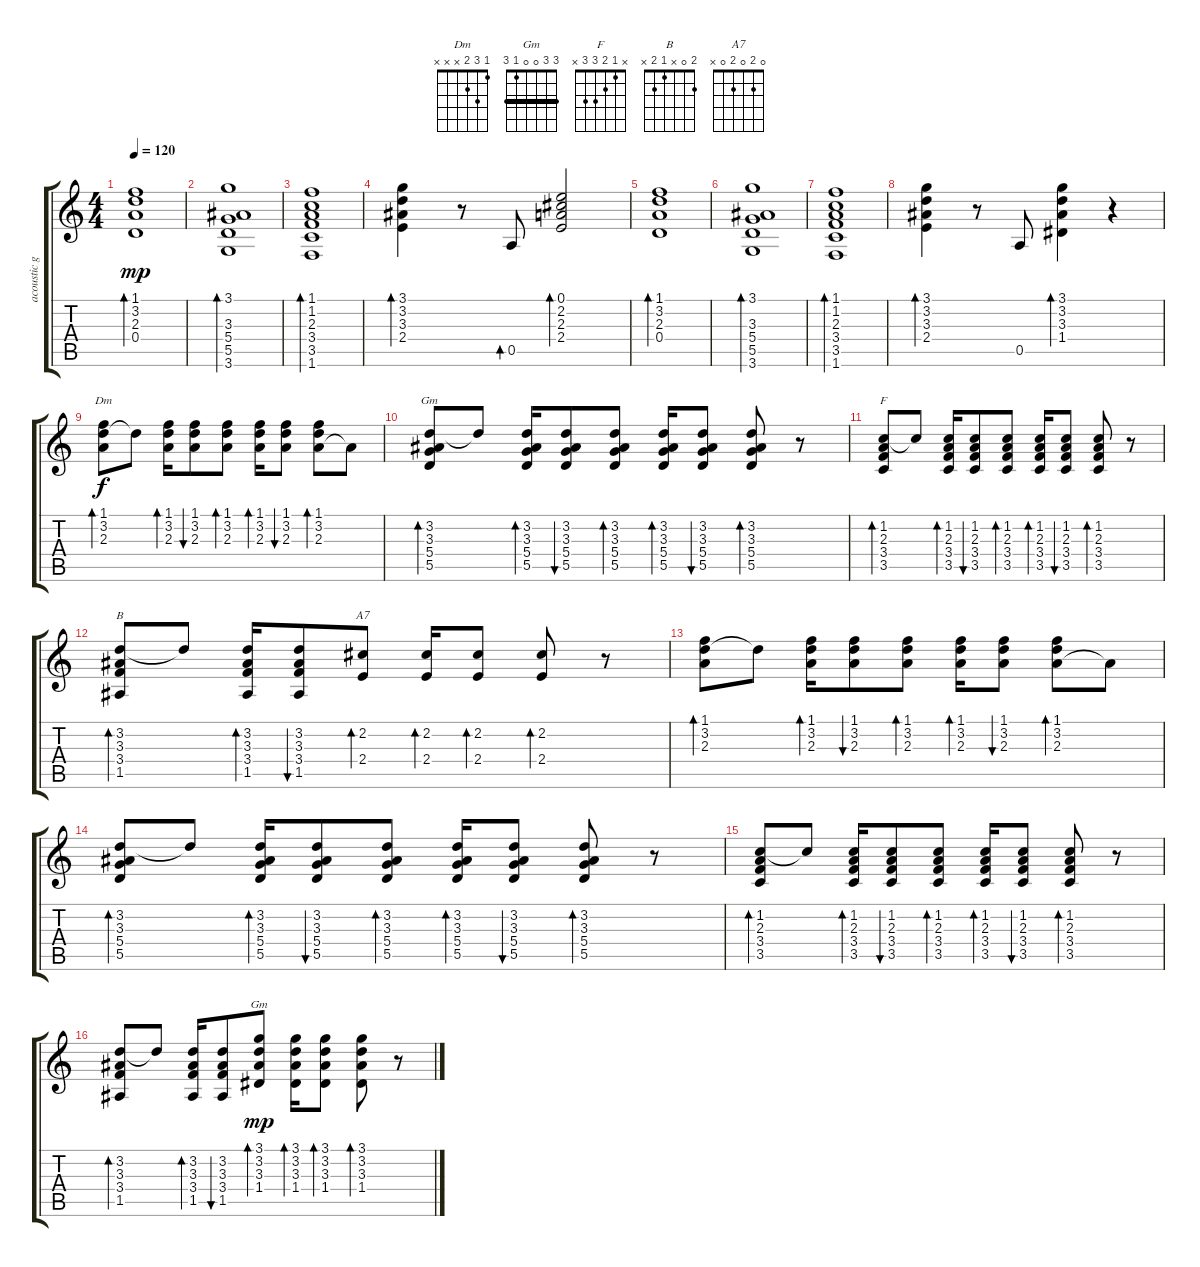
\track ("acoustic guitar" "acoustic g") {instrument acousticguitarnylon}
\staff {score tabs}
\tuning (E4 B3 G3 D3 A2 E2) {hide}
\chord ("Dm" 1 3 2 x x x)
\chord ("Gm" x 3 3 5 5 x) {barre 3}
\chord ("F" x 1 2 3 3 x)
\chord ("B" 2 0 x 1 2 x)
\chord ("A7" 0 2 0 2 0 x)
\chord ("Gm" 3 3 0 0 1 3) {barre 3}
\ts (4 4)
\tempo 120
\clef g2
\ks c
(1.1 3.2 2.3 0.4).1{bd 120 dy mp} |
(3.1 3.3 5.4 5.5 3.6).1{bd 60} |
(1.1 1.2 2.3 3.4 3.5 1.6).1{bd 60} |
(3.1 3.2 3.3 2.4).4{bd 60} r.8 0.5.8{bd 240} (0.1 2.2 2.3 2.4).2{bd 60} |
(1.1 3.2 2.3 0.4).1{bd 60} |
(3.1 3.3 5.4 5.5 3.6).1{bd 60} |
(1.1 1.2 2.3 3.4 3.5 1.6).1{bd 60} |
(3.1 3.2 3.3 2.4).4{bd 60} r.8 0.5.8 (3.1 3.2 3.3 1.4).4{bd 60} r.4 |
(1.1 3.2 2.3).8{bd 120 ch "Dm" dy f} 3.2{t}.8 (1.1 3.2 2.3).16{bd 120} (1.1 3.2 2.3).8{bu 120} (1.1 3.2 2.3).8{bd 480} (1.1 3.2 2.3).16{bd 480} (1.1 3.2 2.3).8{bu 480} (1.1 3.2 2.3).8{bd 480} 2.3{t}.8 |
(3.2 3.3 5.4 5.5).8{bd 120 ch "Gm"} 3.2{t}.8 (3.2 3.3 5.4 5.5).16{bd 120} (3.2 3.3 5.4 5.5).8{bu 120} (3.2 3.3 5.4 5.5).8{bd 120} (3.2 3.3 5.4 5.5).16{bd 120} (3.2 3.3 5.4 5.5).8{bu 120} (3.2 3.3 5.4 5.5).8{bd 120} r.8 |
(1.2 2.3 3.4 3.5).8{bd 120 ch "F"} 1.2{t}.8 (1.2 2.3 3.4 3.5).16{bd 120} (1.2 2.3 3.4 3.5).8{bu 120} (1.2 2.3 3.4 3.5).8{bd 120} (1.2 2.3 3.4 3.5).16{bd 120} (1.2 2.3 3.4 3.5).8{bu 120} (1.2 2.3 3.4 3.5).8{bd 120} r.8 |
(3.2 3.3 3.4 1.5).8{bd 120 ch "B"} 3.2{t}.8 (3.2 3.3 3.4 1.5).16{bd 120} (3.2 3.3 3.4 1.5).8{bu 120} (2.2 2.4).8{bd 480 ch "A7"} (2.2 2.4).16{bd 480} (2.2 2.4).8{bd 480} (2.2 2.4).8{bd 480} r.8 |
(1.1 3.2 2.3).8{bd 120} 3.2{t}.8 (1.1 3.2 2.3).16{bd 120} (1.1 3.2 2.3).8{bu 120} (1.1 3.2 2.3).8{bd 480} (1.1 3.2 2.3).16{bd 480} (1.1 3.2 2.3).8{bu 480} (1.1 3.2 2.3).8{bd 480} 2.3{t}.8 |
(3.2 3.3 5.4 5.5).8{bd 120} 3.2{t}.8 (3.2 3.3 5.4 5.5).16{bd 120} (3.2 3.3 5.4 5.5).8{bu 120} (3.2 3.3 5.4 5.5).8{bd 120} (3.2 3.3 5.4 5.5).16{bd 120} (3.2 3.3 5.4 5.5).8{bu 120} (3.2 3.3 5.4 5.5).8{bd 120} r.8 |
(1.2 2.3 3.4 3.5).8{bd 120} 1.2{t}.8 (1.2 2.3 3.4 3.5).16{bd 120} (1.2 2.3 3.4 3.5).8{bu 120} (1.2 2.3 3.4 3.5).8{bd 120} (1.2 2.3 3.4 3.5).16{bd 120} (1.2 2.3 3.4 3.5).8{bu 120} (1.2 2.3 3.4 3.5).8{bd 120} r.8 |
(3.2 3.3 3.4 1.5).8{bd 120} 3.2{t}.8 (3.2 3.3 3.4 1.5).16{bd 120} (3.2 3.3 3.4 1.5).8{bu 120} (3.1 3.2 3.3 1.4).8{bd 480 ch "Gm" dy mp} (3.1 3.2 3.3 1.4).16{bd 480} (3.1 3.2 3.3 1.4).8{bd 480} (3.1 3.2 3.3 1.4).8{bd 480} r.8
